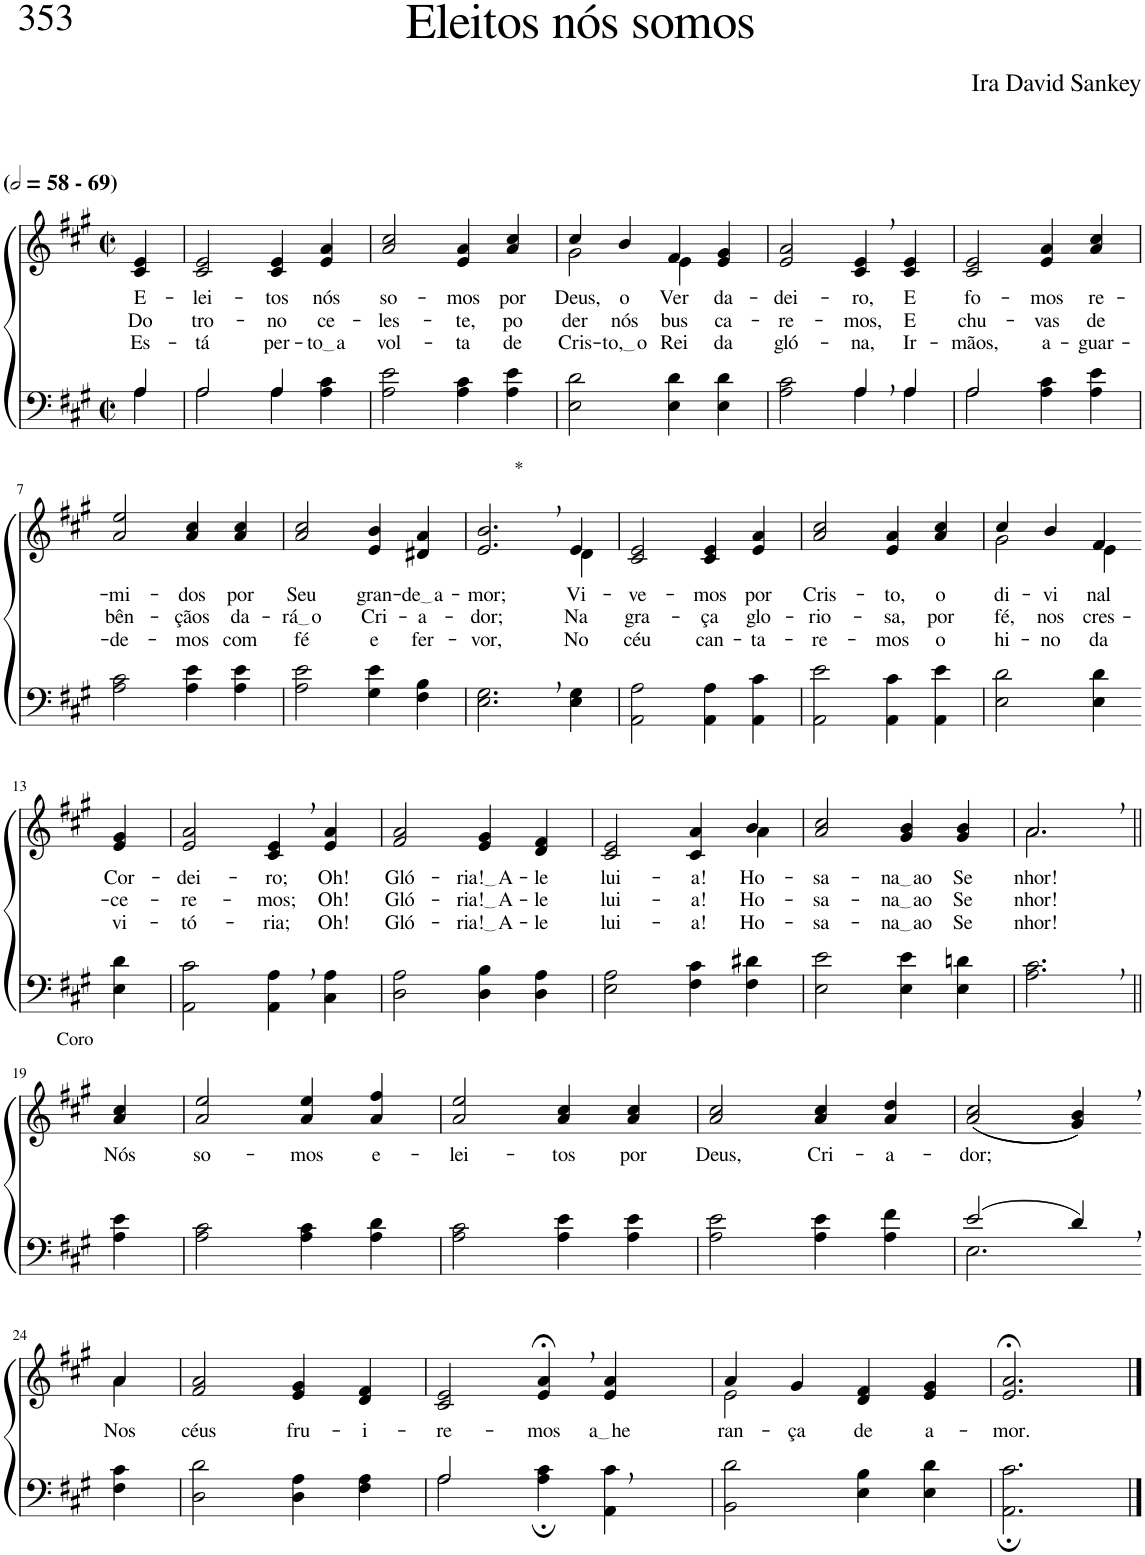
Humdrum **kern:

**kern	**kern	**text	**text	**text
*part2	*part1	*part1	*part1	*part1
*staff2	*staff1	*staff1	*staff1	*staff1
*I"Parte III e IV	*I"Parte I e II	*	*	*
*clefF4	*clefG2	*	*	*
*Trd1c2	*Trd1c2	*	*	*
*k[f#c#g#]	*k[f#c#g#]	*	*	*
*M2/2	*M2/2	*	*	*
*met(c|)	*met(c|)	*	*	*
*MM116	*MM116	*	*	*
=1	=1	=1	=1	=1
*^	*	*	*	*
!	!	!LO:TX:a:B:t=(	!	!	!
!	!	!LO:TX:a:B:t=- 69)	!	!	!
!	!	!	!LO:LY:b	!LO:LY:b	!LO:LY:b
4A\	4A/	4c#/ 4e/	E-	Do	Es-
=2	=2	=2	=2	=2	=2
!	!	!	!LO:LY:b	!LO:LY:b	!LO:LY:b
2A\	2A/	2c#/ 2e/	-lei-	tro-	-tá
!	!	!	!LO:LY:b	!LO:LY:b	!LO:LY:b
4A\	4A/	4c#/ 4e/	-tos	-no	per-
!	!	!	!LO:LY:b	!LO:LY:b	!LO:LY:b
4A\ 4c#\	4ryy	4e/ 4a/	nós	ce-	to a
=3	=3	=3	=3	=3	=3
!	!	!	!LO:LY:b	!LO:LY:b	!LO:LY:b
*v	*v	*	*	*	*
2A\ 2e\	2a/ 2cc#/	so-	-les-	vol-
!	!	!LO:LY:b	!LO:LY:b	!LO:LY:b
4A\ 4c#\	4e/ 4a/	-mos	-te,	-ta
!	!	!LO:LY:b	!LO:LY:b	!LO:LY:b
4A\ 4e\	4a/ 4cc#/	por	po-	de
=4	=4	=4	=4	=4
*	*^	*	*	*
!	!	!	!LO:LY:b	!LO:LY:b	!LO:LY:b
2E\ 2d\	4cc#/	2g#\	Deus,	-der	Cris-
!	!	!	!LO:LY:b	!LO:LY:b	!LO:LY:b
.	4b/	.	o	nós	to, o
!	!	!	!LO:LY:b	!LO:LY:b	!LO:LY:b
4E\ 4d\	4f#/	4e\	Ver-	bus-	Rei
!	!	!	!LO:LY:b	!LO:LY:b	!LO:LY:b
4E\ 4d\	4e/ 4g#/	4ryy	-da-	-ca-	da
=5	=5	=5	=5	=5	=5
*^	*	*	*	*	*
!	!	!	!	!LO:LY:b	!LO:LY:b	!LO:LY:b
*	*	*v	*v	*	*	*
2A\ 2c#\	2ryy	2e/ 2a/	-dei-	-re-	gló-
!	!	!	!LO:LY:b	!LO:LY:b	!LO:LY:b
4A,\	4A/	4c#/, 4e/,	-ro,	-mos,	-na,
!	!	!	!LO:LY:b	!LO:LY:b	!LO:LY:b
4A\	4A/	4c#/ 4e/	E	E	Ir-
=6	=6	=6	=6	=6	=6
!	!	!	!LO:LY:b	!LO:LY:b	!LO:LY:b
2A\	2A/	2c#/ 2e/	fo-	chu-	-mãos,
!	!	!	!LO:LY:b	!LO:LY:b	!LO:LY:b
4A\ 4c#\	2ryy	4e/ 4a/	-mos	-vas	a-
!	!	!	!LO:LY:b	!LO:LY:b	!LO:LY:b
4A\ 4e\	.	4a/ 4cc#/	re-	de	-guar-
*v	*v	*	*	*	*
!!LO:LB:g=z
=7	=7	=7	=7	=7
!	!	!LO:LY:b	!LO:LY:b	!LO:LY:b
2A\ 2c#\	2a/ 2ee/	-mi-	bên-	-de-
!	!	!LO:LY:b	!LO:LY:b	!LO:LY:b
4A\ 4e\	4a/ 4cc#/	-dos	-çãos	-mos
!	!	!LO:LY:b	!LO:LY:b	!LO:LY:b
4A\ 4e\	4a/ 4cc#/	por	da-	com
=8	=8	=8	=8	=8
!	!	!LO:LY:b	!LO:LY:b	!LO:LY:b
2A\ 2e\	2a/ 2cc#/	Seu	rá o	fé
!	!	!LO:LY:b	!LO:LY:b	!LO:LY:b
4G#\ 4e\	4e/ 4b/	gran-	Cri-	e
!	!	!LO:LY:b	!LO:LY:b	!LO:LY:b
4F#\ 4B\	4d#X/ 4a/	de a	-a-	fer-
=9	=9	=9	=9	=9
!	!LO:TX:a:t=*	!	!	!
!	!	!LO:LY:b	!LO:LY:b	!LO:LY:b
*	*^	*	*	*
2.E\, 2.G#\,	2.e/, 2.b/,	2.ryy	-mor;	-dor;	-vor,
!	!	!	!LO:LY:b	!LO:LY:b	!LO:LY:b
4E\ 4G#\	4e/	4d\	Vi-	Na	-No
=10	=10	=10	=10	=10	=10
!	!	!	!LO:LY:b	!LO:LY:b	!LO:LY:b
*	*v	*v	*	*	*
2AA\ 2A\	2c#/ 2e/	-ve-	gra-	céu
!	!	!LO:LY:b	!LO:LY:b	!LO:LY:b
4AA\ 4A\	4c#/ 4e/	-mos	-ça	can-
!	!	!LO:LY:b	!LO:LY:b	!LO:LY:b
4AA\ 4c#\	4e/ 4a/	por	glo-	-ta-
=11	=11	=11	=11	=11
!	!	!LO:LY:b	!LO:LY:b	!LO:LY:b
2AA\ 2e\	2a/ 2cc#/	Cris-	-rio-	-re-
!	!	!LO:LY:b	!LO:LY:b	!LO:LY:b
4AA\ 4c#\	4e/ 4a/	-to,	-sa,	-mos
!	!	!LO:LY:b	!LO:LY:b	!LO:LY:b
4AA\ 4e\	4a/ 4cc#/	o	por	o
=12	=12	=12	=12	=12
*	*^	*	*	*
!	!	!	!LO:LY:b	!LO:LY:b	!LO:LY:b
2E\ 2d\	4cc#/	2g#\	di-	fé,	hi-
!	!	!	!LO:LY:b	!LO:LY:b	!LO:LY:b
.	4b/	.	-vi-	nos	-no
!	!	!	!LO:LY:b	!LO:LY:b	!LO:LY:b
4E\ 4d\	4f#/	4e\	-nal	cres-	da
!!LO:LB:g=z
=13-	=13-	=13-	=13-	=13-	=13-
!	!	!	!LO:LY:b	!LO:LY:b	!LO:LY:b
*	*v	*v	*	*	*
4E\ 4d\	4e/ 4g#/	Cor-	-ce-	vi-
=14	=14	=14	=14	=14
!	!	!LO:LY:b	!LO:LY:b	!LO:LY:b
2AA\ 2c#\	2e/ 2a/	-dei-	-re-	-tó-
!	!	!LO:LY:b	!LO:LY:b	!LO:LY:b
4AA\, 4A\,	4c#/, 4e/,	-ro;	-mos;	-ria;
!	!	!LO:LY:b	!LO:LY:b	!LO:LY:b
4C#\ 4A\	4e/ 4a/	Oh!	Oh!	Oh!
=15	=15	=15	=15	=15
!	!	!LO:LY:b	!LO:LY:b	!LO:LY:b
2D\ 2A\	2f#/ 2a/	Gló-	Gló-	Gló-
!	!	!LO:LY:b	!LO:LY:b	!LO:LY:b
4D\ 4B\	4e/ 4g#/	ria! A	ria! A	ria! A
!	!	!LO:LY:b	!LO:LY:b	!LO:LY:b
4D\ 4A\	4d/ 4f#/	-le-	-le-	-le-
=16	=16	=16	=16	=16
*	*^	*	*	*
!	!	!	!LO:LY:b	!LO:LY:b	!LO:LY:b
2E\ 2A\	2.ryy	2c#/ 2e/	-lui-	-lui-	-lui-
!	!	!	!LO:LY:b	!LO:LY:b	!LO:LY:b
4F#\ 4c#\	.	4c#/ 4a/	-a!	-a!	-a!
!	!	!	!LO:LY:b	!LO:LY:b	!LO:LY:b
4F#\ 4d#X\	4a\	4b/	Ho-	Ho-	Ho-
=17	=17	=17	=17	=17	=17
!	!	!	!LO:LY:b	!LO:LY:b	!LO:LY:b
*	*v	*v	*	*	*
2E\ 2e\	2a/ 2cc#/	-sa-	-sa-	-sa-
!	!	!LO:LY:b	!LO:LY:b	!LO:LY:b
4E\ 4e\	4g#/ 4b/	na ao	na ao	na ao
!	!	!LO:LY:b	!LO:LY:b	!LO:LY:b
4E\ 4dn\	4g#/ 4b/	Se-	Se-	Se-
=18	=18	=18	=18	=18
*	*^	*	*	*
!	!	!	!LO:LY:b	!LO:LY:b	!LO:LY:b
2.A\, 2.c#\,	2.a,/	2.a\	-nhor!	-nhor!	-nhor!
!!LO:LB:g=z
=19||	=19||	=19||	=19||	=19||	=19||
!	!LO:TX:a:t=Coro	!	!	!	!
!	!	!	!LO:LY:b	!	!
*	*v	*v	*	*	*
4A\ 4e\	4a/ 4cc#/	Nós	.	.
=20	=20	=20	=20	=20
!	!	!LO:LY:b	!	!
2A\ 2c#\	2a/ 2ee/	so-	.	.
!	!	!LO:LY:b	!	!
4A\ 4c#\	4a/ 4ee/	-mos	.	.
!	!	!LO:LY:b	!	!
4A\ 4d\	4a/ 4ff#/	e-	.	.
=21	=21	=21	=21	=21
!	!	!LO:LY:b	!	!
2A\ 2c#\	2a/ 2ee/	-lei-	.	.
!	!	!LO:LY:b	!	!
4A\ 4e\	4a/ 4cc#/	-tos	.	.
!	!	!LO:LY:b	!	!
4A\ 4e\	4a/ 4cc#/	por	.	.
=22	=22	=22	=22	=22
!	!	!LO:LY:b	!	!
2A\ 2e\	2a/ 2cc#/	Deus,	.	.
!	!	!LO:LY:b	!	!
4A\ 4e\	4a/ 4cc#/	Cri-	.	.
!	!	!LO:LY:b	!	!
4A\ 4f#\	4a/ 4dd/	-a-	.	.
=23	=23	=23	=23	=23
*^	*	*	*	*
!	!	!	!LO:LY:b	!	!
(2e/	2.E\	((2a/ 2cc#/	-dor;	.	.
4d,/)	.	4g#/, 4b/,))	.	.	.
*v	*v	*	*	*	*
!!LO:LB:g=z
=24-	=24-	=24-	=24-	=24-
*	*^	*	*	*
!	!	!	!LO:LY:b	!	!
4F#\ 4c#\	4a/	4a\	Nos	.	.
=25	=25	=25	=25	=25	=25
!	!	!	!LO:LY:b	!	!
*	*v	*v	*	*	*
2D\ 2d\	2f#/ 2a/	céus	.	.
!	!	!LO:LY:b	!	!
4D\ 4A\	4e/ 4g#/	fru-	.	.
!	!	!LO:LY:b	!	!
4F#\ 4A\	4d/ 4f#/	-i-	.	.
=26	=26	=26	=26	=26
*^	*	*	*	*
!	!	!	!LO:LY:b	!	!
2A/	2A\	2c#/ 2e/	-re-	.	.
!	!	!	!LO:LY:b	!	!
2ryy	4A\; 4c#\;	4e/;<, 4a/;<,	-mos	.	.
!	!	!	!LO:LY:b	!	!
.	4AA\ 4c#\	4e/ 4a/	a he	.	.
=27	=27	=27	=27	=27	=27
*	*	*^	*	*	*
!	!	!	!	!LO:LY:b	!	!
*v	*v	*	*	*	*	*
2BB\ 2d\	4a/	2e\	-ran-	.	.
!	!	!	!LO:LY:b	!	!
.	4g#/	.	-ça	.	.
!	!	!	!LO:LY:b	!	!
4E\ 4B\	4d/ 4f#/	2ryy	de	.	.
!	!	!	!LO:LY:b	!	!
4E\ 4d\	4e/ 4g#/	.	a-	.	.
*	*v	*v	*	*	*
=28	=28	=28	=28	=28
!	!	!LO:LY:b	!	!
2.AA\; 2.c#\;	2.e/;< 2.a/;<	-mor.	.	.
==	==	==	==	==
*-	*-	*-	*-	*-
